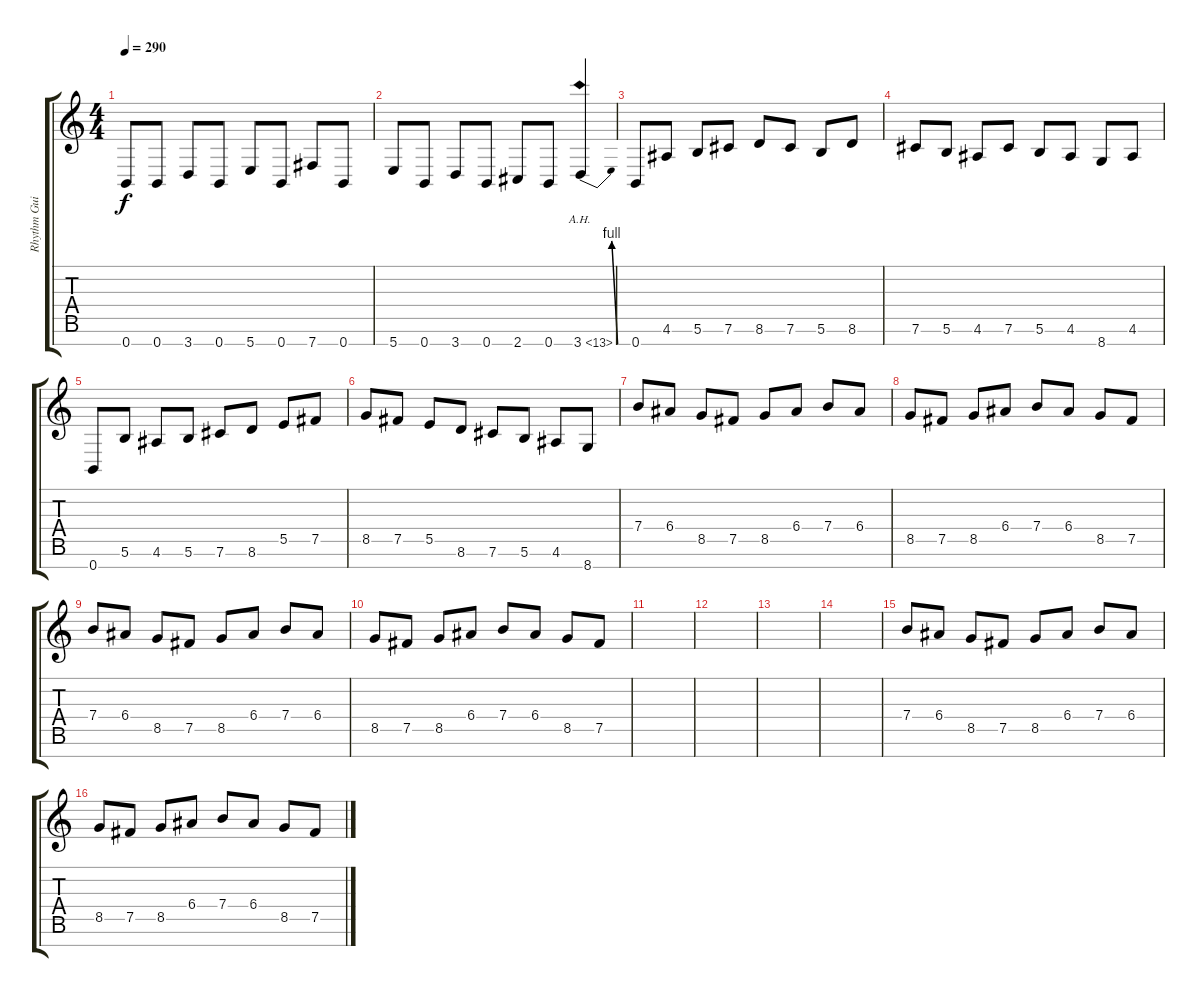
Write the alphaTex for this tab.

\track ("Rhythm Guitar (Ben Orum)" "Rhythm Gui") {instrument distortionguitar}
\staff {score tabs}
\tuning (Gb4 Db4 Ab3 E3 B2 Gb2 B1) {hide}
\ts (4 4)
\tempo 290
\clef g2
\ks c
0.7.8{dy f} 0.7.8 3.7.8 0.7.8 5.7.8 0.7.8 7.7.8 0.7.8 |
5.7.8 0.7.8 3.7.8 0.7.8 2.7.8 0.7.8 3.7{be (bend 0 0 60 4) ah 10}.4 |
0.7.8 4.6.8 5.6.8 7.6.8 8.6.8 7.6.8 5.6.8 8.6.8 |
7.6.8 5.6.8 4.6.8 7.6.8 5.6.8 4.6.8 8.7.8 4.6.8 |
0.7.8 5.6.8 4.6.8 5.6.8 7.6.8 8.6.8 5.5.8 7.5.8 |
8.5.8 7.5.8 5.5.8 8.6.8 7.6.8 5.6.8 4.6.8 8.7.8 |
7.4.8 6.4.8 8.5.8 7.5.8 8.5.8 6.4.8 7.4.8 6.4.8 |
8.5.8 7.5.8 8.5.8 6.4.8 7.4.8 6.4.8 8.5.8 7.5.8 |
7.4.8 6.4.8 8.5.8 7.5.8 8.5.8 6.4.8 7.4.8 6.4.8 |
8.5.8 7.5.8 8.5.8 6.4.8 7.4.8 6.4.8 8.5.8 7.5.8 |
|
|
|
|
7.4.8 6.4.8 8.5.8 7.5.8 8.5.8 6.4.8 7.4.8 6.4.8 |
8.5.8 7.5.8 8.5.8 6.4.8 7.4.8 6.4.8 8.5.8 7.5.8
